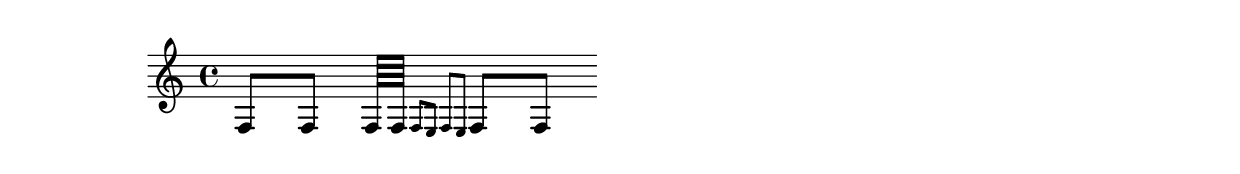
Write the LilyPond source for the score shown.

\version "1.7.18"
\header{
texidoc="
Beams should always reach the middle staff line.  The second beam
counting from the note head side, should never be lower than the
second staff line.  This does not hold for grace note beams.
Override with @code{noStemExtend}.
"
}


\score { 
  \context Voice \notes\relative c {
     f8-[ f]   f64-[ f] 
    \grace { 
       f8-[ e8] 
      \property Voice.Stem \override #'no-stem-extend = ##f
       f8-[ e8] 
      \property Voice.Stem \revert #'no-stem-extend
    }
	 f8-[ f]
	
  }
  \paper {
    raggedright = ##t
  }  
  \midi { }
}
